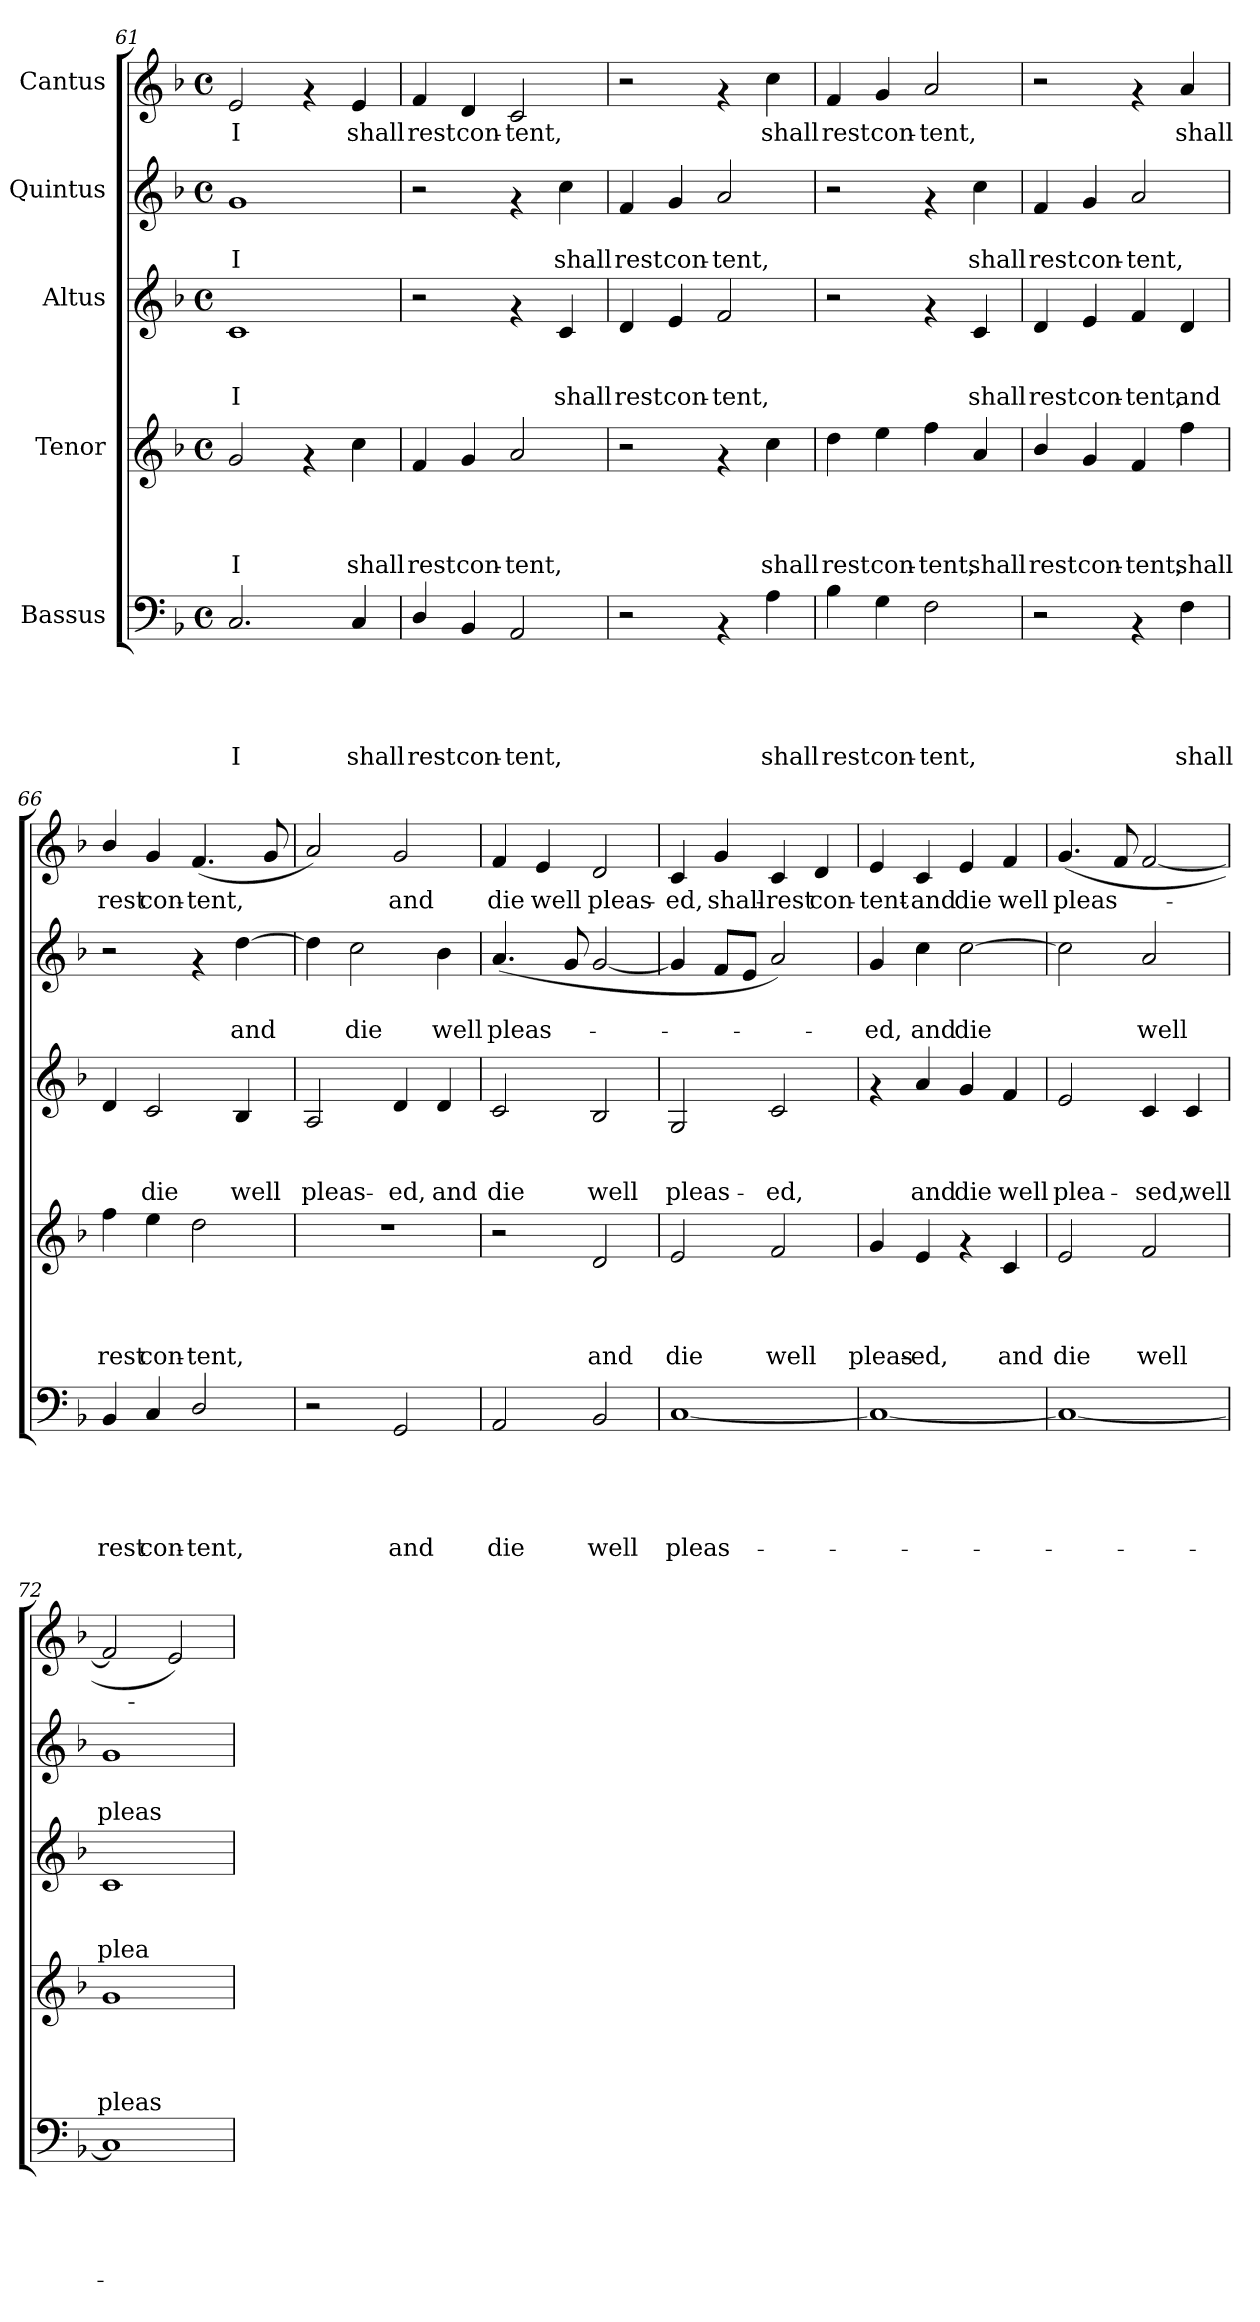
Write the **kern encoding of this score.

**kern	**text	**text	**text	**text	**text	**kern	**text	**text	**text	**text	**kern	**text	**text	**text	**kern	**text	**text	**kern	**text
*part5	*part5	*part5	*part5	*part5	*part5	*part4	*part4	*part4	*part4	*part4	*part3	*part3	*part3	*part3	*part2	*part2	*part2	*part1	*part1
*staff5	*staff5	*staff5	*staff5	*staff5	*staff5	*staff4	*staff4	*staff4	*staff4	*staff4	*staff3	*staff3	*staff3	*staff3	*staff2	*staff2	*staff2	*staff1	*staff1
*I"Bassus	*	*	*	*	*	*I"Tenor	*	*	*	*	*I"Altus	*	*	*	*I"Quintus	*	*	*I"Cantus	*
!!LO:PB:g=z
*clefF4	*	*	*	*	*	*clefG2	*	*	*	*	*clefG2	*	*	*	*clefG2	*	*	*clefG2	*
*k[b-]	*	*	*	*	*	*k[b-]	*	*	*	*	*k[b-]	*	*	*	*k[b-]	*	*	*k[b-]	*
*F:	*	*	*	*	*	*F:	*	*	*	*	*F:	*	*	*	*F:	*	*	*F:	*
*M4/4	*	*	*	*	*	*M4/4	*	*	*	*	*M4/4	*	*	*	*M4/4	*	*	*M4/4	*
*met(c)	*	*	*	*	*	*met(c)	*	*	*	*	*met(c)	*	*	*	*met(c)	*	*	*met(c)	*
=61	=61	=61	=61	=61	=61	=61	=61	=61	=61	=61	=61	=61	=61	=61	=61	=61	=61	=61	=61
!	!	!	!	!	!LO:LY:b	!	!	!	!	!LO:LY:b	!	!	!	!LO:LY:b	!	!	!LO:LY:b	!	!LO:LY:b
2.C/	.	.	.	.	I	2g/	.	.	.	I	1c	.	.	I	1g	.	I	2e/	I
.	.	.	.	.	.	4rf	.	.	.	.	.	.	.	.	.	.	.	4rf	.
!	!	!	!	!	!LO:LY:b	!	!	!	!	!LO:LY:b	!	!	!	!	!	!	!	!	!LO:LY:b
4C/	.	.	.	.	shall	4cc\	.	.	.	shall	.	.	.	.	.	.	.	4e/	shall
=62	=62	=62	=62	=62	=62	=62	=62	=62	=62	=62	=62	=62	=62	=62	=62	=62	=62	=62	=62
!	!	!	!	!	!LO:LY:b	!	!	!	!	!LO:LY:b	!	!	!	!	!	!	!	!	!LO:LY:b
4D/	.	.	.	.	rest	4f/	.	.	.	rest	2r	.	.	.	2r	.	.	4f/	rest
!	!	!	!	!	!LO:LY:b	!	!	!	!	!LO:LY:b	!	!	!	!	!	!	!	!	!LO:LY:b
4BB-/	.	.	.	.	con-	4g/	.	.	.	con-	.	.	.	.	.	.	.	4d/	con-
!	!	!	!	!	!LO:LY:b	!	!	!	!	!LO:LY:b	!	!	!	!	!	!	!	!	!LO:LY:b
2AA/	.	.	.	.	-tent,	2a/	.	.	.	-tent,	4rf	.	.	.	4rf	.	.	2c/	-tent,
!	!	!	!	!	!	!	!	!	!	!	!	!	!	!LO:LY:b	!	!	!LO:LY:b	!	!
.	.	.	.	.	.	.	.	.	.	.	4c/	.	.	shall	4cc\	.	shall	.	.
=63	=63	=63	=63	=63	=63	=63	=63	=63	=63	=63	=63	=63	=63	=63	=63	=63	=63	=63	=63
!	!	!	!	!	!	!	!	!	!	!	!	!	!	!LO:LY:b	!	!	!LO:LY:b	!	!
2r	.	.	.	.	.	2r	.	.	.	.	4d/	.	.	rest	4f/	.	rest	2r	.
!	!	!	!	!	!	!	!	!	!	!	!	!	!	!LO:LY:b	!	!	!LO:LY:b	!	!
.	.	.	.	.	.	.	.	.	.	.	4e/	.	.	con-	4g/	.	con-	.	.
!	!	!	!	!	!	!	!	!	!	!	!	!	!	!LO:LY:b	!	!	!LO:LY:b	!	!
4rAA	.	.	.	.	.	4rf	.	.	.	.	2f/	.	.	-tent,	2a/	.	-tent,	4rf	.
!	!	!	!	!	!LO:LY:b	!	!	!	!	!LO:LY:b	!	!	!	!	!	!	!	!	!LO:LY:b
4A\	.	.	.	.	shall	4cc\	.	.	.	shall	.	.	.	.	.	.	.	4cc\	shall
=64	=64	=64	=64	=64	=64	=64	=64	=64	=64	=64	=64	=64	=64	=64	=64	=64	=64	=64	=64
!	!	!	!	!	!LO:LY:b	!	!	!	!	!LO:LY:b	!	!	!	!	!	!	!	!	!LO:LY:b
4B-\	.	.	.	.	rest	4dd\	.	.	.	rest	2r	.	.	.	2r	.	.	4f/	rest
!	!	!	!	!	!LO:LY:b	!	!	!	!	!LO:LY:b	!	!	!	!	!	!	!	!	!LO:LY:b
4G\	.	.	.	.	con-	4ee\	.	.	.	con-	.	.	.	.	.	.	.	4g/	con-
!	!	!	!	!	!LO:LY:b	!	!	!	!	!LO:LY:b	!	!	!	!	!	!	!	!	!LO:LY:b
2F\	.	.	.	.	-tent,	4ff\	.	.	.	-tent,	4rf	.	.	.	4rf	.	.	2a/	-tent,
!	!	!	!	!	!	!	!	!	!	!LO:LY:b	!	!	!	!LO:LY:b	!	!	!LO:LY:b	!	!
.	.	.	.	.	.	4a/	.	.	.	shall	4c/	.	.	shall	4cc\	.	shall	.	.
=65	=65	=65	=65	=65	=65	=65	=65	=65	=65	=65	=65	=65	=65	=65	=65	=65	=65	=65	=65
!	!	!	!	!	!	!	!	!	!	!LO:LY:b	!	!	!	!LO:LY:b	!	!	!LO:LY:b	!	!
2r	.	.	.	.	.	4b-/	.	.	.	rest	4d/	.	.	rest	4f/	.	rest	2r	.
!	!	!	!	!	!	!	!	!	!	!LO:LY:b	!	!	!	!LO:LY:b	!	!	!LO:LY:b	!	!
.	.	.	.	.	.	4g/	.	.	.	con-	4e/	.	.	con-	4g/	.	con-	.	.
!	!	!	!	!	!	!	!	!	!	!LO:LY:b	!	!	!	!LO:LY:b	!	!	!LO:LY:b	!	!
4rAA	.	.	.	.	.	4f/	.	.	.	-tent,	4f/	.	.	-tent,	2a/	.	-tent,	4rf	.
!	!	!	!	!	!LO:LY:b	!	!	!	!	!LO:LY:b	!	!	!	!LO:LY:b	!	!	!	!	!LO:LY:b
4F\	.	.	.	.	shall	4ff\	.	.	.	shall	4d/	.	.	and	.	.	.	4a/	shall
!!LO:PB:g=z
=66	=66	=66	=66	=66	=66	=66	=66	=66	=66	=66	=66	=66	=66	=66	=66	=66	=66	=66	=66
!	!	!	!	!	!LO:LY:b	!	!	!	!	!LO:LY:b	!	!	!	!	!	!	!	!	!LO:LY:b
4BB-/	.	.	.	.	rest	4ff\	.	.	.	rest	4d/	.	.	.	2r	.	.	4b-/	rest
!	!	!	!	!	!LO:LY:b	!	!	!	!	!LO:LY:b	!	!	!	!LO:LY:b	!	!	!	!	!LO:LY:b
4C/	.	.	.	.	con-	4ee\	.	.	.	con-	2c/	.	.	die	.	.	.	4g/	con-
!	!	!	!	!	!LO:LY:b	!	!	!	!	!LO:LY:b	!	!	!	!	!	!	!	!	!LO:LY:b
2D/	.	.	.	.	-tent,	2dd\	.	.	.	-tent,	.	.	.	.	4rf	.	.	(<4.f/	-tent,
!	!	!	!	!	!	!	!	!	!	!	!	!	!	!LO:LY:b	!	!	!LO:LY:b	!	!
.	.	.	.	.	.	.	.	.	.	.	4B-/	.	.	well	[>4dd\	.	and	.	.
.	.	.	.	.	.	.	.	.	.	.	.	.	.	.	.	.	.	8g/	.
=67	=67	=67	=67	=67	=67	=67	=67	=67	=67	=67	=67	=67	=67	=67	=67	=67	=67	=67	=67
!	!	!	!	!	!	!	!	!	!	!	!	!	!	!LO:LY:b	!	!	!	!	!
2r	.	.	.	.	.	1r	.	.	.	.	2A/	.	.	pleas-	4dd\]	.	.	2a/)	.
!	!	!	!	!	!	!	!	!	!	!	!	!	!	!	!	!	!LO:LY:b	!	!
.	.	.	.	.	.	.	.	.	.	.	.	.	.	.	2cc\	.	die	.	.
!	!	!	!	!	!LO:LY:b	!	!	!	!	!	!	!	!	!LO:LY:b	!	!	!	!	!LO:LY:b
2GG/	.	.	.	.	and	.	.	.	.	.	4d/	.	.	-ed,	.	.	.	2g/	and
!	!	!	!	!	!	!	!	!	!	!	!	!	!	!LO:LY:b	!	!	!LO:LY:b	!	!
.	.	.	.	.	.	.	.	.	.	.	4d/	.	.	and	4b-\	.	well	.	.
=68	=68	=68	=68	=68	=68	=68	=68	=68	=68	=68	=68	=68	=68	=68	=68	=68	=68	=68	=68
!	!	!	!	!	!LO:LY:b	!	!	!	!	!	!	!	!	!LO:LY:b	!	!	!LO:LY:b	!	!LO:LY:b
2AA/	.	.	.	.	die	2r	.	.	.	.	2c/	.	.	die	(<4.a/	.	pleas-	4f/	die
!	!	!	!	!	!	!	!	!	!	!	!	!	!	!	!	!	!	!	!LO:LY:b
.	.	.	.	.	.	.	.	.	.	.	.	.	.	.	.	.	.	4e/	well
.	.	.	.	.	.	.	.	.	.	.	.	.	.	.	8g/	.	.	.	.
!	!	!	!	!	!LO:LY:b	!	!	!	!	!LO:LY:b	!	!	!	!LO:LY:b	!	!	!	!	!LO:LY:b
2BB-/	.	.	.	.	well	2d/	.	.	.	and	2B-/	.	.	well	[<2g/	.	.	2d/	pleas-
=69	=69	=69	=69	=69	=69	=69	=69	=69	=69	=69	=69	=69	=69	=69	=69	=69	=69	=69	=69
!	!	!	!	!	!LO:LY:b	!	!	!	!	!LO:LY:b	!	!	!	!LO:LY:b	!	!	!	!	!LO:LY:b
[<1C	.	.	.	.	pleas-	2e/	.	.	.	die	2G/	.	.	pleas-	4g/]	.	.	4c/	-ed,
!	!	!	!	!	!	!	!	!	!	!	!	!	!	!	!	!	!	!	!LO:LY:b
.	.	.	.	.	.	.	.	.	.	.	.	.	.	.	8f/L	.	.	4g/	shall-
.	.	.	.	.	.	.	.	.	.	.	.	.	.	.	8e/J	.	.	.	.
!	!	!	!	!	!	!	!	!	!	!LO:LY:b	!	!	!	!LO:LY:b	!	!	!	!	!LO:LY:b
.	.	.	.	.	.	2f/	.	.	.	well	2c/	.	.	-ed,	2a/)	.	.	4c/	-rest
!	!	!	!	!	!	!	!	!	!	!	!	!	!	!	!	!	!	!	!LO:LY:b
.	.	.	.	.	.	.	.	.	.	.	.	.	.	.	.	.	.	4d/	con-
=70	=70	=70	=70	=70	=70	=70	=70	=70	=70	=70	=70	=70	=70	=70	=70	=70	=70	=70	=70
!	!	!	!	!	!	!	!	!	!	!LO:LY:b	!	!	!	!	!	!	!LO:LY:b	!	!LO:LY:b
1C_	.	.	.	.	.	4g/	.	.	.	pleas-	4rf	.	.	.	4g/	.	-ed,	4e/	-tent-
!	!	!	!	!	!	!	!	!	!	!LO:LY:b	!	!	!	!LO:LY:b	!	!	!LO:LY:b	!	!LO:LY:b
.	.	.	.	.	.	4e/	.	.	.	-ed,	4a/	.	.	and	4cc\	.	and	4c/	-and
!	!	!	!	!	!	!	!	!	!	!	!	!	!	!LO:LY:b	!	!	!LO:LY:b	!	!LO:LY:b
.	.	.	.	.	.	4rf	.	.	.	.	4g/	.	.	die	[<2cc\	.	die	4e/	die
!	!	!	!	!	!	!	!	!	!	!LO:LY:b	!	!	!	!LO:LY:b	!	!	!	!	!LO:LY:b
.	.	.	.	.	.	4c/	.	.	.	and	4f/	.	.	well	.	.	.	4f/	well
!!LO:LB:g=z
=71	=71	=71	=71	=71	=71	=71	=71	=71	=71	=71	=71	=71	=71	=71	=71	=71	=71	=71	=71
!	!	!	!	!	!	!	!	!	!	!LO:LY:b	!	!	!	!LO:LY:b	!	!	!	!	!LO:LY:b
1C_	.	.	.	.	.	2e/	.	.	.	die	2e/	.	.	plea-	2cc\]	.	.	(<4.g/	pleas-
.	.	.	.	.	.	.	.	.	.	.	.	.	.	.	.	.	.	8f/	.
!	!	!	!	!	!	!	!	!	!	!LO:LY:b	!	!	!	!LO:LY:b	!	!	!LO:LY:b	!	!
.	.	.	.	.	.	2f/	.	.	.	well	4c/	.	.	-sed,	2a/	.	well	[<2f/	.
!	!	!	!	!	!	!	!	!	!	!	!	!	!	!LO:LY:b	!	!	!	!	!
.	.	.	.	.	.	.	.	.	.	.	4c/	.	.	well	.	.	.	.	.
=72	=72	=72	=72	=72	=72	=72	=72	=72	=72	=72	=72	=72	=72	=72	=72	=72	=72	=72	=72
!	!	!	!	!	!	!	!	!	!	!LO:LY:b	!	!	!	!LO:LY:b	!	!	!LO:LY:b	!	!
1C]	.	.	.	.	.	1g	.	.	.	pleas-	1c	.	.	plea-	1g	.	pleas-	2f/]	.
.	.	.	.	.	.	.	.	.	.	.	.	.	.	.	.	.	.	2e/)	.
=	=	=	=	=	=	=	=	=	=	=	=	=	=	=	=	=	=	=	=
*-	*-	*-	*-	*-	*-	*-	*-	*-	*-	*-	*-	*-	*-	*-	*-	*-	*-	*-	*-
